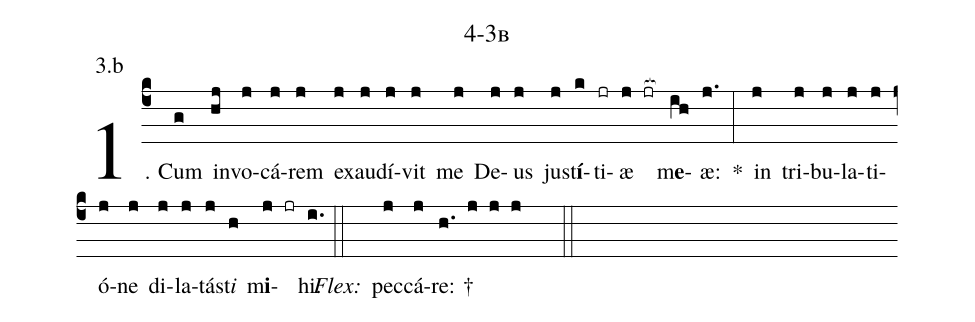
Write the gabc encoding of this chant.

name: 4-3b;
annotation: 3.b;
%%
(c4)1. Cum(g) in(hj)vo(j)cá(j)rem(j) ex(j)au(j)dí(j)vit(j) me(j) De(j)us(j) jus(j)t<b>í</b>(k)ti(jr)æ(j jr[ocb:1{]) m<b>e</b>(ih[ocb:0}])æ:(j.) *(:) in(j) tri(j)bu(j)la(j)ti(j)ó(j)ne(j) di(j)la(j)tás(j)t<i>i</i>(h) m<b>i</b>(j jr)hi.(i.) (::)
<i>Flex:</i>()  pec(j)cá(j)re: †(h. j j j  ::)
